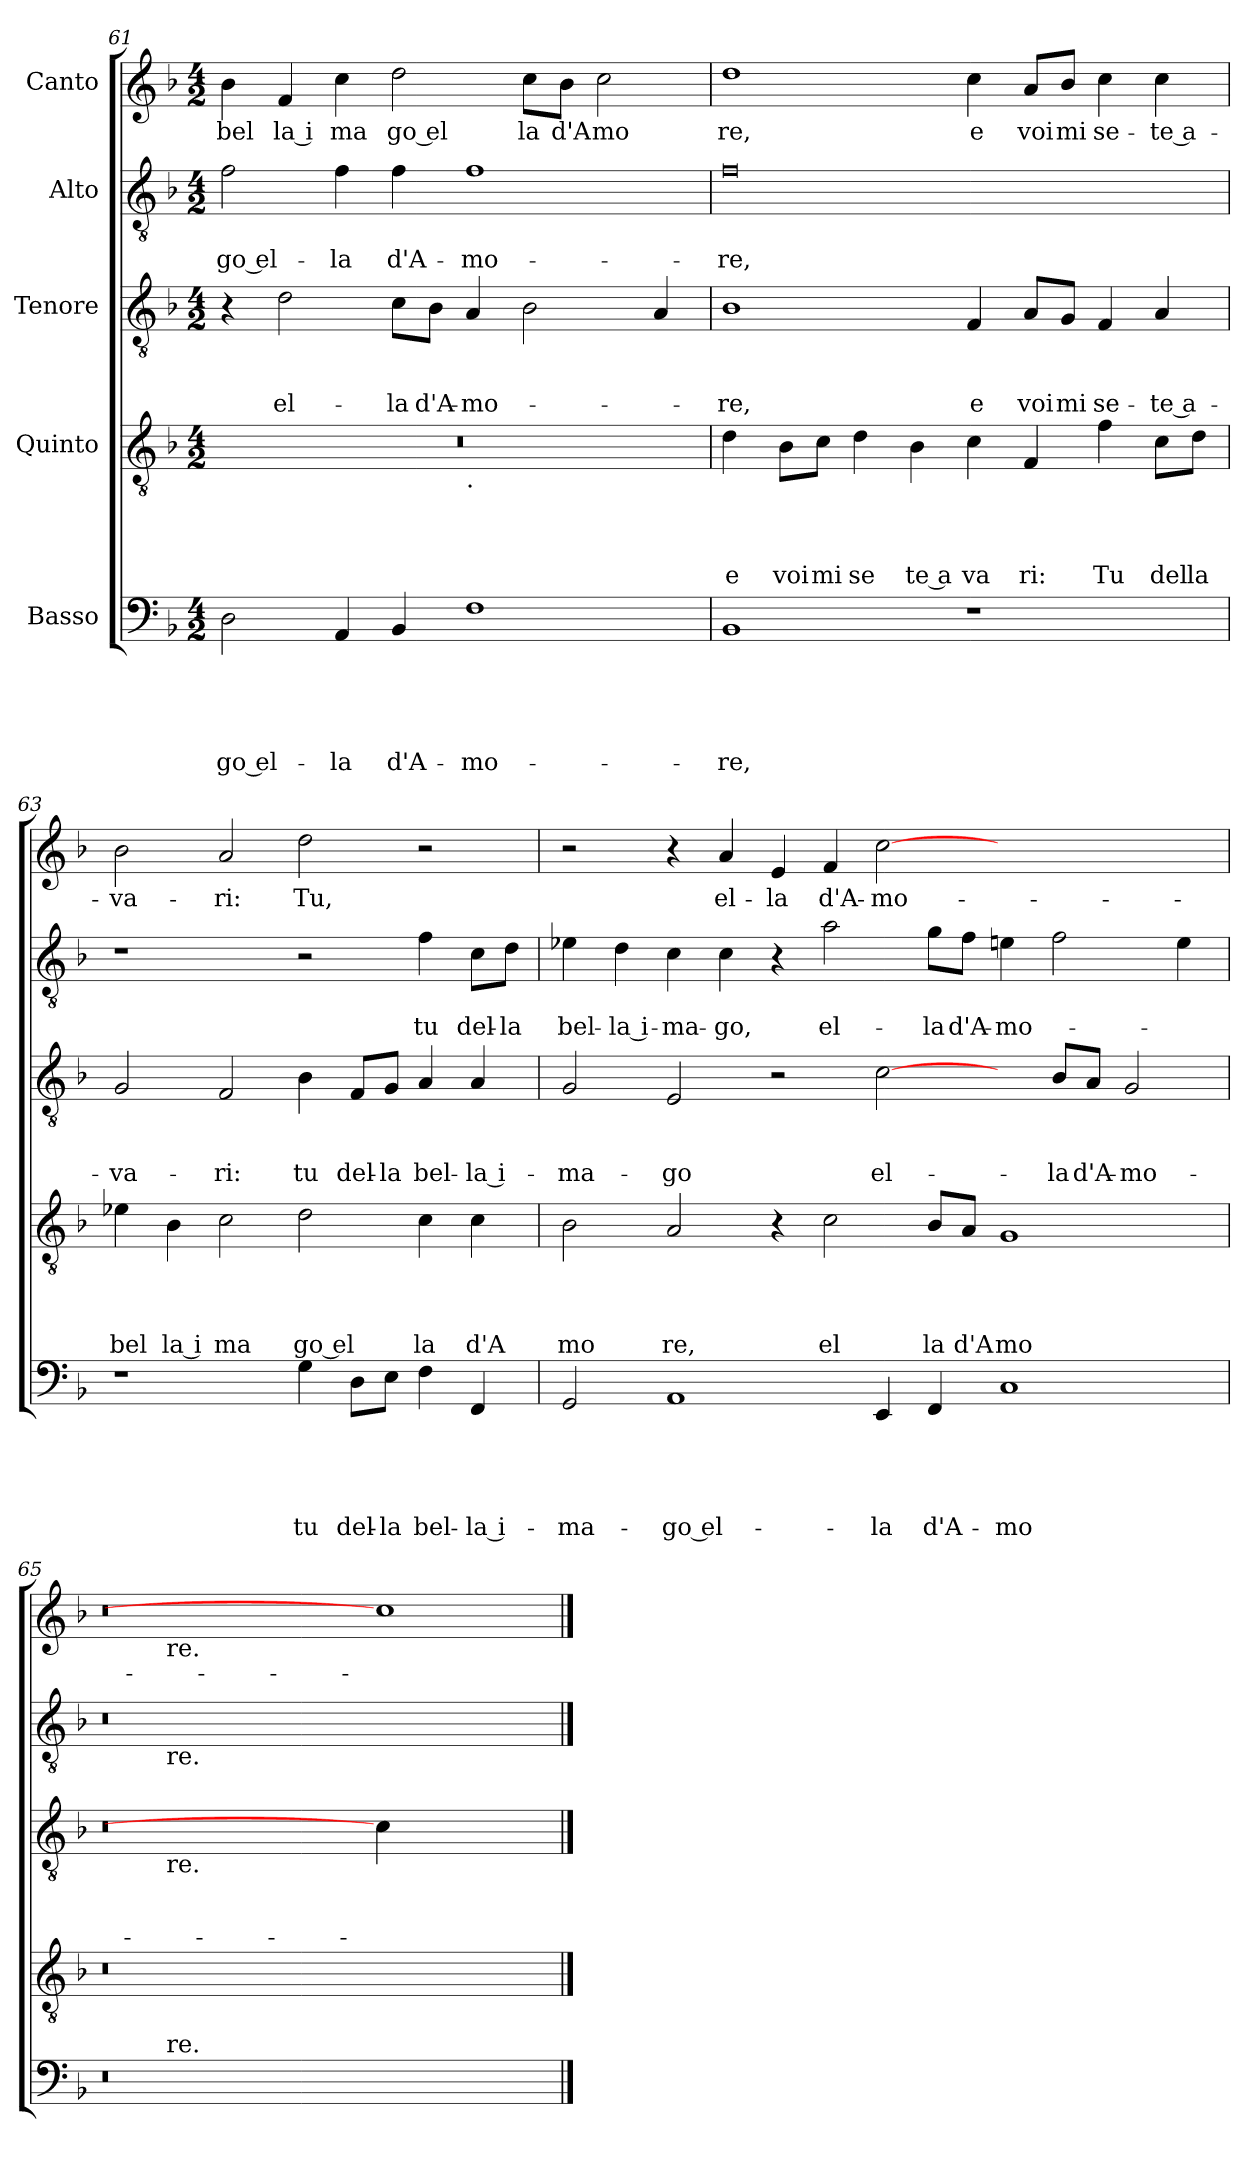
**kern	**text	**text	**text	**text	**text	**kern	**text	**text	**text	**text	**kern	**text	**text	**text	**kern	**text	**text	**kern	**text
*part5	*part5	*part5	*part5	*part5	*part5	*part4	*part4	*part4	*part4	*part4	*part3	*part3	*part3	*part3	*part2	*part2	*part2	*part1	*part1
*staff5	*staff5	*staff5	*staff5	*staff5	*staff5	*staff4	*staff4	*staff4	*staff4	*staff4	*staff3	*staff3	*staff3	*staff3	*staff2	*staff2	*staff2	*staff1	*staff1
*I"Basso	*	*	*	*	*	*I"Quinto	*	*	*	*	*I"Tenore	*	*	*	*I"Alto	*	*	*I"Canto	*
*clefF4	*	*	*	*	*	*clefGv2	*	*	*	*	*clefGv2	*	*	*	*clefGv2	*	*	*clefG2	*
*k[b-]	*	*	*	*	*	*k[b-]	*	*	*	*	*k[b-]	*	*	*	*k[b-]	*	*	*k[b-]	*
*F:	*	*	*	*	*	*F:	*	*	*	*	*F:	*	*	*	*F:	*	*	*F:	*
*M4/2	*	*	*	*	*	*M4/2	*	*	*	*	*M4/2	*	*	*	*M4/2	*	*	*M4/2	*
=61	=61	=61	=61	=61	=61	=61	=61	=61	=61	=61	=61	=61	=61	=61	=61	=61	=61	=61	=61
!	!	!	!	!	!LO:LY:b:rj	!	!	!	!	!	!	!	!	!	!	!	!LO:LY:b:rj	!	!LO:LY:b
*	*	*	*	*	*	*^	*	*	*	*	*	*	*	*	*	*	*	*	*
2D\	.	.	.	.	-go el-	0r	1ryy	.	.	.	.	4r	.	.	.	2f\	.	-go el-	4b-\	bel
!	!	!	!	!	!	!	!	!	!	!	!	!	!	!	!LO:LY:b	!	!	!	!	!LO:LY:b:rj
.	.	.	.	.	.	.	.	.	.	.	.	2d\	.	.	el-	.	.	.	4f/	la i
!	!	!	!	!	!LO:LY:b	!	!	!	!	!	!	!	!	!	!	!	!	!LO:LY:b	!	!LO:LY:b
4AA/	.	.	.	.	-la	.	.	.	.	.	.	.	.	.	.	4f\	.	-la	4cc\	ma
!	!	!	!	!	!LO:LY:b	!	!	!	!	!	!	!	!	!	!LO:LY:b	!	!	!LO:LY:b	!	!LO:LY:b:rj
4BB-/	.	.	.	.	d'A-	.	.	.	.	.	.	8c\L	.	.	-la	(4f\	.	d'A-	2dd\	go el
!	!	!	!	!	!	!	!	!	!	!	!	!	!	!	!LO:LY:b	!	!	!	!	!
.	.	.	.	.	.	.	.	.	.	.	.	8B-\J	.	.	d'A-	.	.	.	.	.
!	!	!	!	!	!	!	!LO:TX:b:t=.	!	!	!	!	!	!	!	!	!	!	!	!	!
!	!	!	!	!	!LO:LY:b	!	!	!	!	!	!	!	!	!	!LO:LY:b	!	!	!LO:LY:b	!	!
1F	.	.	.	.	-mo-	.	1ryy	.	.	.	.	4A/	.	.	-mo-	1f	.	-mo-	.	.
!	!	!	!	!	!	!	!	!	!	!	!	!	!	!	!	!	!	!	!	!LO:LY:b
.	.	.	.	.	.	.	.	.	.	.	.	2B-\	.	.	.	.	.	.	8cc\L	la
!	!	!	!	!	!	!	!	!	!	!	!	!	!	!	!	!	!	!	!	!LO:LY:b
.	.	.	.	.	.	.	.	.	.	.	.	.	.	.	.	.	.	.	8b-\J	d'A
!	!	!	!	!	!	!	!	!	!	!	!	!	!	!	!	!	!	!	!	!LO:LY:b
.	.	.	.	.	.	.	.	.	.	.	.	.	.	.	.	.	.	.	2cc\	mo
.	.	.	.	.	.	.	.	.	.	.	.	4A/	.	.	.	.	.	.	.	.
!!LO:LB:g=z
=62	=62	=62	=62	=62	=62	=62	=62	=62	=62	=62	=62	=62	=62	=62	=62	=62	=62	=62	=62	=62
!	!	!	!	!	!LO:LY:b	!	!	!	!	!	!LO:LY:b	!	!	!	!LO:LY:b	!	!	!LO:LY:b	!	!LO:LY:b
*	*	*	*	*	*	*v	*v	*	*	*	*	*	*	*	*	*	*	*	*	*
1BB-	.	.	.	.	-re,	4d\	.	.	.	e	1B-	.	.	-re,	0f	.	-re,	1dd	re,
!	!	!	!	!	!	!	!	!	!	!LO:LY:b	!	!	!	!	!	!	!	!	!
.	.	.	.	.	.	8B-\L	.	.	.	voi	.	.	.	.	.	.	.	.	.
!	!	!	!	!	!	!	!	!	!	!LO:LY:b	!	!	!	!	!	!	!	!	!
.	.	.	.	.	.	8c\J	.	.	.	mi	.	.	.	.	.	.	.	.	.
!	!	!	!	!	!	!	!	!	!	!LO:LY:b	!	!	!	!	!	!	!	!	!
.	.	.	.	.	.	4d\	.	.	.	se	.	.	.	.	.	.	.	.	.
!	!	!	!	!	!	!	!	!	!	!LO:LY:b:rj	!	!	!	!	!	!	!	!	!
.	.	.	.	.	.	4B-\	.	.	.	te a	.	.	.	.	.	.	.	.	.
!	!	!	!	!	!	!	!	!	!	!LO:LY:b	!	!	!	!LO:LY:b	!	!	!	!	!LO:LY:b
1r	.	.	.	.	.	4c\	.	.	.	va	4F/	.	.	e	.	.	.	4cc\	e
!	!	!	!	!	!	!	!	!	!	!LO:LY:b	!	!	!	!LO:LY:b	!	!	!	!	!LO:LY:b
.	.	.	.	.	.	4F/	.	.	.	ri:	8A/L	.	.	voi	.	.	.	8a/L	voi
!	!	!	!	!	!	!	!	!	!	!	!	!	!	!LO:LY:b	!	!	!	!	!LO:LY:b
.	.	.	.	.	.	.	.	.	.	.	8G/J	.	.	mi	.	.	.	8b-/J	mi
!	!	!	!	!	!	!	!	!	!	!LO:LY:b	!	!	!	!LO:LY:b	!	!	!	!	!LO:LY:b
.	.	.	.	.	.	4f\	.	.	.	Tu	4F/	.	.	se-	.	.	.	4cc\	se-
!	!	!	!	!	!	!	!	!	!	!LO:LY:b	!	!	!	!LO:LY:b:rj	!	!	!	!	!LO:LY:b:rj
.	.	.	.	.	.	8c\L	.	.	.	del	4A/	.	.	-te a-	.	.	.	4cc\	-te a-
!	!	!	!	!	!	!	!	!	!	!LO:LY:b	!	!	!	!	!	!	!	!	!
.	.	.	.	.	.	8d\J	.	.	.	la	.	.	.	.	.	.	.	.	.
=63	=63	=63	=63	=63	=63	=63	=63	=63	=63	=63	=63	=63	=63	=63	=63	=63	=63	=63	=63
!	!	!	!	!	!	!	!	!	!	!LO:LY:b	!	!	!	!LO:LY:b	!	!	!	!	!LO:LY:b
1r	.	.	.	.	.	4e-X\	.	.	.	bel	2G/	.	.	-va-	1r	.	.	2b-\	-va-
!	!	!	!	!	!	!	!	!	!	!LO:LY:b:rj	!	!	!	!	!	!	!	!	!
.	.	.	.	.	.	4B-\	.	.	.	la i	.	.	.	.	.	.	.	.	.
!	!	!	!	!	!	!	!	!	!	!LO:LY:b	!	!	!	!LO:LY:b	!	!	!	!	!LO:LY:b
.	.	.	.	.	.	2c\	.	.	.	ma	2F/	.	.	-ri:	.	.	.	2a/	-ri:
!	!	!	!	!	!LO:LY:b	!	!	!	!	!LO:LY:b:rj	!	!	!	!LO:LY:b	!	!	!	!	!LO:LY:b
4G\	.	.	.	.	tu	2d\	.	.	.	go el	4B-\	.	.	tu	2r	.	.	2dd\	Tu,
!	!	!	!	!	!LO:LY:b	!	!	!	!	!	!	!	!	!LO:LY:b	!	!	!	!	!
8D\L	.	.	.	.	del-	.	.	.	.	.	8F/L	.	.	del-	.	.	.	.	.
!	!	!	!	!	!LO:LY:b	!	!	!	!	!	!	!	!	!LO:LY:b	!	!	!	!	!
8E\J	.	.	.	.	-la	.	.	.	.	.	8G/J	.	.	-la	.	.	.	.	.
!	!	!	!	!	!LO:LY:b	!	!	!	!	!LO:LY:b	!	!	!	!LO:LY:b	!	!	!LO:LY:b	!	!
4F\	.	.	.	.	bel-	4c\	.	.	.	la	4A/	.	.	bel-	4f\	.	tu	2r	.
!	!	!	!	!	!LO:LY:b:rj	!	!	!	!	!LO:LY:b	!	!	!	!LO:LY:b:rj	!	!	!LO:LY:b	!	!
4FF/	.	.	.	.	-la i-	4c\	.	.	.	d'A	4A/	.	.	-la i-	8c\L	.	del-	.	.
!	!	!	!	!	!	!	!	!	!	!	!	!	!	!	!	!	!LO:LY:b	!	!
.	.	.	.	.	.	.	.	.	.	.	.	.	.	.	8d\J	.	-la	.	.
=64	=64	=64	=64	=64	=64	=64	=64	=64	=64	=64	=64	=64	=64	=64	=64	=64	=64	=64	=64
!	!	!	!	!	!LO:LY:b	!	!	!	!	!LO:LY:b	!	!	!	!LO:LY:b	!	!	!LO:LY:b	!	!
2GG/	.	.	.	.	-ma-	2B-\	.	.	.	mo	2G/	.	.	-ma-	4e-X\	.	bel-	2r	.
!	!	!	!	!	!	!	!	!	!	!	!	!	!	!	!	!	!LO:LY:b:rj	!	!
.	.	.	.	.	.	.	.	.	.	.	.	.	.	.	4d\	.	-la i-	.	.
!	!	!	!	!	!LO:LY:b:rj	!	!	!	!	!LO:LY:b	!	!	!	!LO:LY:b	!	!	!LO:LY:b	!	!
1AA	.	.	.	.	-go el-	2A/	.	.	.	re,	2E/	.	.	-go	4c\	.	-ma-	4r	.
!	!	!	!	!	!	!	!	!	!	!	!	!	!	!	!	!	!LO:LY:b	!	!LO:LY:b
.	.	.	.	.	.	.	.	.	.	.	.	.	.	.	4c\	.	-go,	4a/	el-
!	!	!	!	!	!	!	!	!	!	!	!	!	!	!	!	!	!	!	!LO:LY:b
.	.	.	.	.	.	4r	.	.	.	.	2r	.	.	.	4r	.	.	4e/	-la
!	!	!	!	!	!	!	!	!	!	!LO:LY:b	!	!	!	!	!	!	!LO:LY:b	!	!LO:LY:b
.	.	.	.	.	.	2c\	.	.	.	el	.	.	.	.	2a\	.	el-	4f/	d'A-
!	!	!	!	!	!LO:LY:b	!	!	!	!	!	!	!	!	!LO:LY:b	!	!	!	!	!LO:LY:b
4EE/	.	.	.	.	-la	.	.	.	.	.	[2c\	.	.	el-	.	.	.	[2cc	-mo-
!	!	!	!	!	!LO:LY:b	!	!	!	!	!LO:LY:b	!	!	!	!	!	!	!LO:LY:b	!	!
4FF/	.	.	.	.	d'A-	8B-/L	.	.	.	la	.	.	.	.	8g\L	.	-la	.	.
!	!	!	!	!	!	!	!	!	!	!LO:LY:b	!	!	!	!	!	!	!LO:LY:b	!	!
.	.	.	.	.	.	8A/J	.	.	.	d'A	.	.	.	.	8f\J	.	d'A-	.	.
!	!	!	!	!	!LO:LY:b	!	!	!	!	!LO:LY:b	!	!	!	!	!	!	!LO:LY:b	!	!
1C	.	.	.	.	-mo-	1G	.	.	.	mo	4ryy	.	.	.	4en\	.	-mo-	1ryy	.
!	!	!	!	!	!	!	!	!	!	!	!	!	!	!LO:LY:b	!	!	!	!	!
.	.	.	.	.	.	.	.	.	.	.	8B-/L	.	.	-la	2f\	.	.	.	.
!	!	!	!	!	!	!	!	!	!	!	!	!	!	!LO:LY:b	!	!	!	!	!
.	.	.	.	.	.	.	.	.	.	.	8A/J	.	.	d'A-	.	.	.	.	.
!	!	!	!	!	!	!	!	!	!	!	!	!	!	!LO:LY:b	!	!	!	!	!
.	.	.	.	.	.	.	.	.	.	.	2G/	.	.	-mo-	.	.	.	.	.
.	.	.	.	.	.	.	.	.	.	.	.	.	.	.	4e\	.	.	.	.
=65	=65	=65	=65	=65	=65	=65	=65	=65	=65	=65	=65	=65	=65	=65	=65	=65	=65	=65	=65
*^	*	*	*	*	*	*	*	*	*	*	*^	*	*	*	*^	*	*	*^	*
0r	4ryy	.	.	.	.	.	0r	.	.	.	.	0r	4ryy	.	.	.	0r	4ryy	.	.	0r	4ryy	.
.	32ryy	.	.	.	.	.	.	.	.	.	.	.	32ryy	.	.	.	.	32ryy	.	.	.	32ryy	.
!	!	!	!	!	!	!	!	!	!	!	!	!	!	!	!	!	!	!	!	!	!	!LO:TX:b:t=re.	!
!	!	!	!	!	!	!	!	!	!	!	!	!	!	!	!	!	!	!LO:TX:b:t=re.	!	!	!	!	!
!	!	!	!	!	!	!	!	!	!	!	!	!	!LO:TX:b:t=re.	!	!	!	!	!	!	!	!	!	!
!	!LO:TX:a:t=re.	!	!	!	!	!	!	!	!	!	!	!	!	!	!	!	!	!	!	!	!	!	!
.	1ryy	.	.	.	.	.	.	.	.	.	.	.	1ryy	.	.	.	.	1ryy	.	.	.	1ryy	.
.	1ryy	.	.	.	.	.	.	.	.	.	.	.	1ryy	.	.	.	.	1ryy	.	.	.	1ryy	.
1ryy	.	.	.	.	.	.	1ryy	.	.	.	.	4c\]	.	.	.	.	1ryy	.	.	.	1cc]	.	.
.	.	.	.	.	.	.	.	.	.	.	.	2.ryy	.	.	.	.	.	.	.	.	.	.	.
.	2ryy	.	.	.	.	.	.	.	.	.	.	.	2ryy	.	.	.	.	2ryy	.	.	.	2ryy	.
.	8..ryy	.	.	.	.	.	.	.	.	.	.	.	8..ryy	.	.	.	.	8..ryy	.	.	.	8..ryy	.
*	*	*	*	*	*	*	*	*	*	*	*	*v	*v	*	*	*	*	*	*	*	*v	*v	*
*v	*v	*	*	*	*	*	*	*	*	*	*	*	*	*	*	*v	*v	*	*	*	*
==	==	==	==	==	==	==	==	==	==	==	==	==	==	==	==	==	==	==	==
*-	*-	*-	*-	*-	*-	*-	*-	*-	*-	*-	*-	*-	*-	*-	*-	*-	*-	*-	*-
